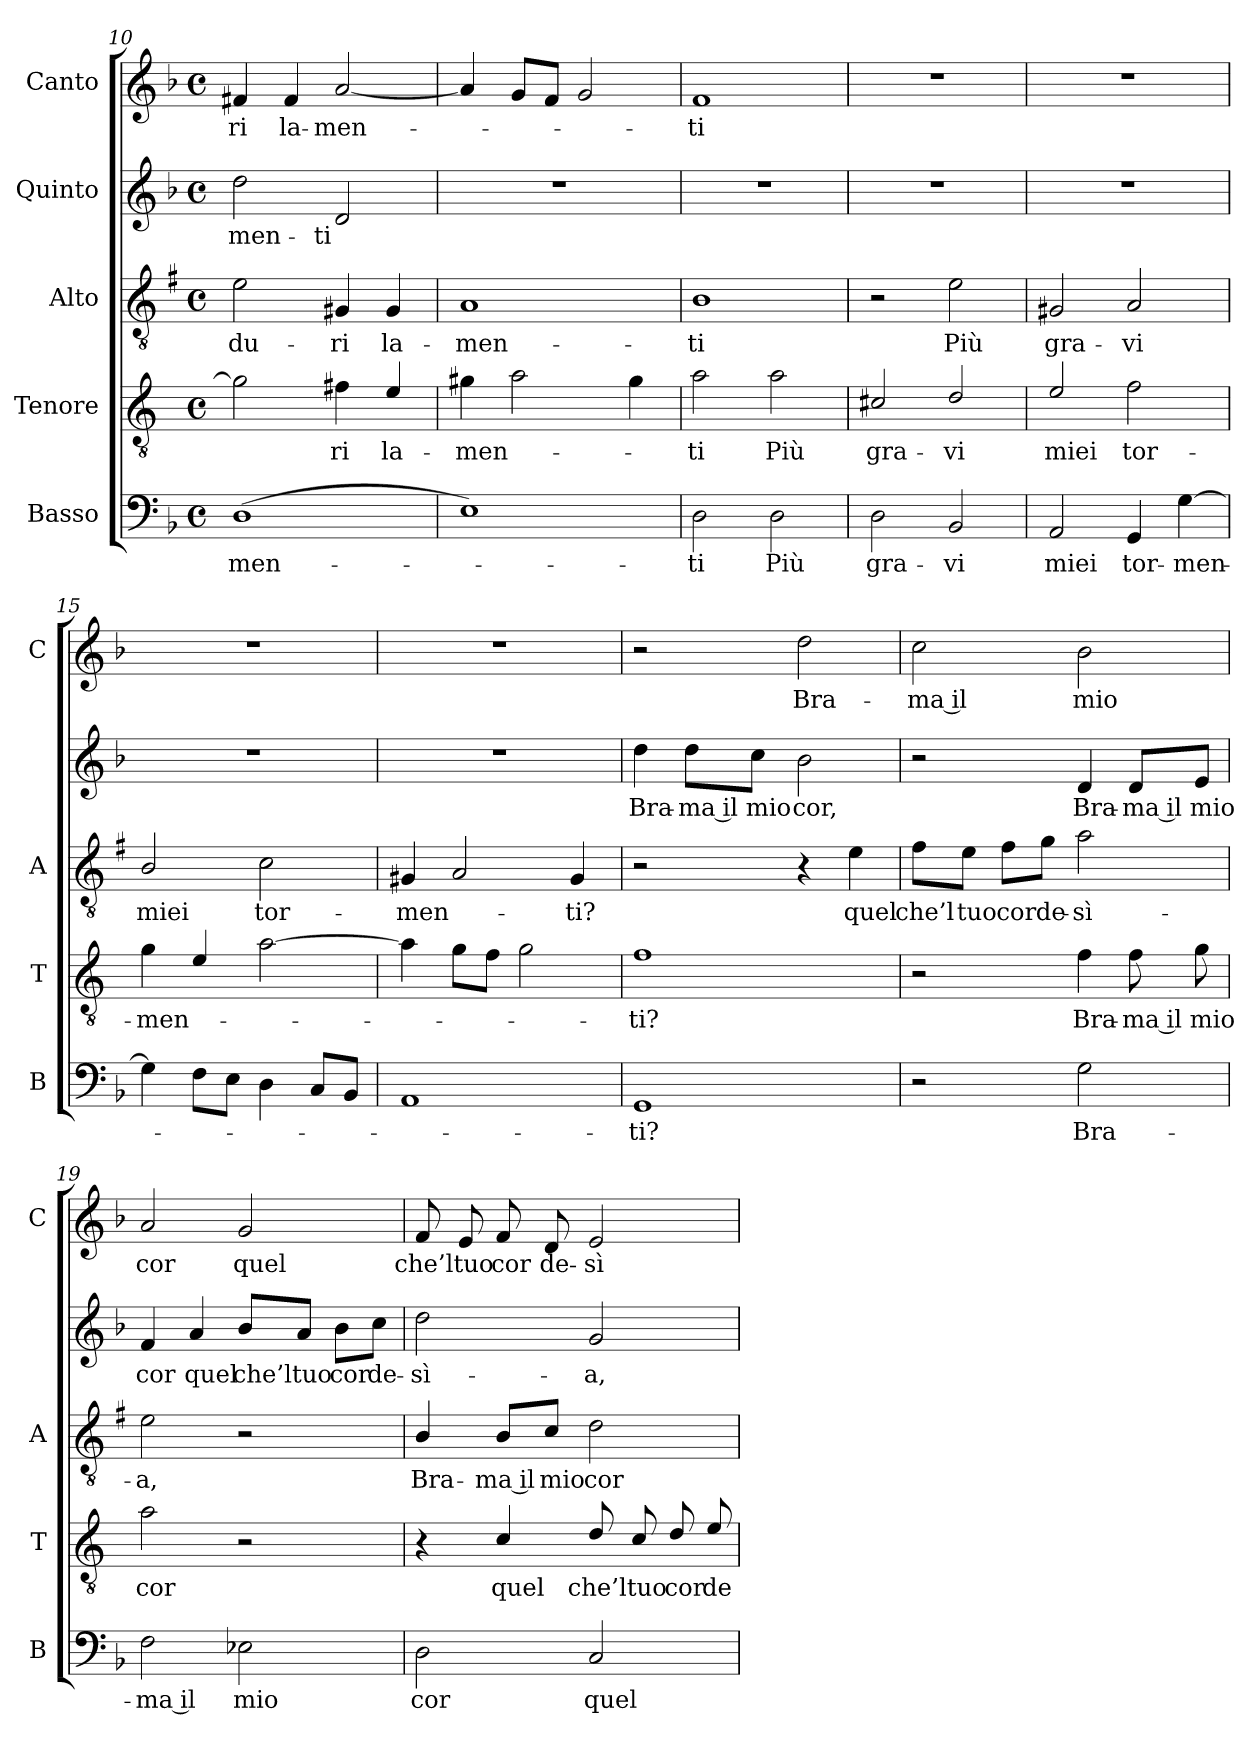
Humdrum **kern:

**kern	**text	**kern	**text	**kern	**text	**kern	**text	**kern	**text
*part5	*part5	*part4	*part4	*part3	*part3	*part2	*part2	*part1	*part1
*staff5	*staff5	*staff4	*staff4	*staff3	*staff3	*staff2	*staff2	*staff1	*staff1
*I"Basso	*	*I"Tenore	*	*I"Alto	*	*I"Quinto	*	*I"Canto	*
*I'B	*	*I'T	*	*I'A	*	*	*	*I'C	*
*clefF4	*	*clefGv2	*	*clefGv2	*	*clefG2	*	*clefG2	*
*	*	*ITrd4c7	*	*ITrd1c2	*	*	*	*	*
*k[b-]	*	*k[b-]	*	*k[b-]	*	*k[b-]	*	*k[b-]	*
*F:	*	*F:	*	*F:	*	*F:	*	*F:	*
*M4/4	*	*M4/4	*	*M4/4	*	*M4/4	*	*M4/4	*
*met(c)	*	*met(c)	*	*met(c)	*	*met(c)	*	*met(c)	*
=10	=10	=10	=10	=10	=10	=10	=10	=10	=10
!	!LO:LY:b	!	!	!	!LO:LY:b	!	!LO:LY:b	!	!LO:LY:b
(>1D	-men-	2c\]	.	2d\	du-	2dd\	-men-	4f#X/	-ri
!	!	!	!	!	!	!	!	!	!LO:LY:b
.	.	.	.	.	.	.	.	4f#/	la-
!	!	!	!LO:LY:b	!	!LO:LY:b	!	!LO:LY:b	!	!LO:LY:b
.	.	4Bn\	-ri	4F#X/	-ri	2d/	-ti	[2a/	-men-
!	!	!	!LO:LY:b	!	!LO:LY:b	!	!	!	!
.	.	4A/	la-	4F#/	la-	.	.	.	.
=11	=11	=11	=11	=11	=11	=11	=11	=11	=11
!	!	!	!LO:LY:b	!	!LO:LY:b	!	!	!	!
1E)	.	4c#X\	-men-	1G	-men-	1r	.	4a/]	.
.	.	2d\	.	.	.	.	.	8g/L	.
.	.	.	.	.	.	.	.	8f/J	.
.	.	.	.	.	.	.	.	2g/	.
.	.	4c#\	.	.	.	.	.	.	.
=12	=12	=12	=12	=12	=12	=12	=12	=12	=12
!	!LO:LY:b	!	!LO:LY:b	!	!LO:LY:b	!	!	!	!LO:LY:b
2D\	-ti	2d\	-ti	1A	-ti	1r	.	1f	-ti
!	!LO:LY:b	!	!LO:LY:b	!	!	!	!	!	!
2D\	Più	2d\	Più	.	.	.	.	.	.
!!LO:PB:g=z
=13	=13	=13	=13	=13	=13	=13	=13	=13	=13
!	!LO:LY:b	!	!LO:LY:b	!	!	!	!	!	!
2D\	gra-	2F#X/	gra-	2r	.	1r	.	1r	.
!	!LO:LY:b	!	!LO:LY:b	!	!LO:LY:b	!	!	!	!
2BB-/	-vi	2G/	-vi	2d\	Più	.	.	.	.
=14	=14	=14	=14	=14	=14	=14	=14	=14	=14
!	!LO:LY:b	!	!LO:LY:b	!	!LO:LY:b	!	!	!	!
2AA/	miei	2A/	miei	2F#X/	gra-	1r	.	1r	.
!	!LO:LY:b	!	!LO:LY:b	!	!LO:LY:b	!	!	!	!
4GG/	tor-	2B-\	tor-	2G/	-vi	.	.	.	.
!	!LO:LY:b	!	!	!	!	!	!	!	!
[4G\	-men-	.	.	.	.	.	.	.	.
=15	=15	=15	=15	=15	=15	=15	=15	=15	=15
!	!	!	!LO:LY:b	!	!LO:LY:b	!	!	!	!
4G\]	.	4c\	-men-	2A/	miei	1r	.	1r	.
8F\L	.	4A/	.	.	.	.	.	.	.
8E\J	.	.	.	.	.	.	.	.	.
!	!	!	!	!	!LO:LY:b	!	!	!	!
4D\	.	[2d\	.	2B-\	tor-	.	.	.	.
8C/L	.	.	.	.	.	.	.	.	.
8BB-/J	.	.	.	.	.	.	.	.	.
=16	=16	=16	=16	=16	=16	=16	=16	=16	=16
!	!	!	!	!	!LO:LY:b	!	!	!	!
1AA	.	4d\]	.	4F#X/	-men-	1r	.	1r	.
.	.	8c\L	.	2G/	.	.	.	.	.
.	.	8B-\J	.	.	.	.	.	.	.
.	.	2c\	.	.	.	.	.	.	.
!	!	!	!	!	!LO:LY:b	!	!	!	!
.	.	.	.	4F#/	-ti?	.	.	.	.
=17	=17	=17	=17	=17	=17	=17	=17	=17	=17
!	!LO:LY:b	!	!LO:LY:b	!	!	!	!LO:LY:b	!	!
1GG	-ti?	1B-	-ti?	2r	.	4dd\	Bra-	2r	.
!	!	!	!	!	!	!	!LO:LY:b	!	!
.	.	.	.	.	.	8dd\L	-ma il	.	.
!	!	!	!	!	!	!	!LO:LY:b	!	!
.	.	.	.	.	.	8cc\J	mio	.	.
!	!	!	!	!	!	!	!LO:LY:b	!	!LO:LY:b
.	.	.	.	4r	.	2b-\	cor,	2dd\	Bra-
!	!	!	!	!	!LO:LY:b	!	!	!	!
.	.	.	.	4d\	quel	.	.	.	.
=18	=18	=18	=18	=18	=18	=18	=18	=18	=18
!	!	!	!	!	!LO:LY:b	!	!	!	!LO:LY:b
2r	.	2r	.	8e\L	che’l	2r	.	2cc\	-ma il
!	!	!	!	!	!LO:LY:b	!	!	!	!
.	.	.	.	8d\J	tuo	.	.	.	.
!	!	!	!	!	!LO:LY:b	!	!	!	!
.	.	.	.	8e\L	cor	.	.	.	.
!	!	!	!	!	!LO:LY:b	!	!	!	!
.	.	.	.	8f\J	de-	.	.	.	.
!	!LO:LY:b	!	!LO:LY:b	!	!LO:LY:b	!	!LO:LY:b	!	!LO:LY:b
2G\	Bra-	4B-\	Bra-	2g\	-sì-	4d/	Bra-	2b-\	mio
!	!	!	!LO:LY:b	!	!	!	!LO:LY:b	!	!
.	.	8B-\	-ma il	.	.	8d/L	-ma il	.	.
!	!	!	!LO:LY:b	!	!	!	!LO:LY:b	!	!
.	.	8c\	mio	.	.	8e/J	mio	.	.
!!LO:LB:g=z
=19	=19	=19	=19	=19	=19	=19	=19	=19	=19
!	!LO:LY:b	!	!LO:LY:b	!	!LO:LY:b	!	!LO:LY:b	!	!LO:LY:b
2F\	-ma il	2d\	cor	2d\	-a,	4f/	cor	2a/	cor
!	!	!	!	!	!	!	!LO:LY:b	!	!
.	.	.	.	.	.	4a/	quel	.	.
!	!LO:LY:b	!	!	!	!	!	!LO:LY:b	!	!LO:LY:b
2E-X\	mio	2r	.	2r	.	8b-/L	che’l	2g/	quel
!	!	!	!	!	!	!	!LO:LY:b	!	!
.	.	.	.	.	.	8a/J	tuo	.	.
!	!	!	!	!	!	!	!LO:LY:b	!	!
.	.	.	.	.	.	8b-\L	cor	.	.
!	!	!	!	!	!	!	!LO:LY:b	!	!
.	.	.	.	.	.	8cc\J	de-	.	.
=20	=20	=20	=20	=20	=20	=20	=20	=20	=20
!	!LO:LY:b	!	!	!	!LO:LY:b	!	!LO:LY:b	!	!LO:LY:b
2D\	cor	4r	.	4A/	Bra-	2dd\	-sì-	8f/	che’l
!	!	!	!	!	!	!	!	!	!LO:LY:b
.	.	.	.	.	.	.	.	8e/	tuo
!	!	!	!LO:LY:b	!	!LO:LY:b	!	!	!	!LO:LY:b
.	.	4F/	quel	8A/L	-ma il	.	.	8f/	cor
!	!	!	!	!	!LO:LY:b	!	!	!	!LO:LY:b
.	.	.	.	8B-/J	mio	.	.	8d/	de-
!	!LO:LY:b	!	!LO:LY:b	!	!LO:LY:b	!	!LO:LY:b	!	!LO:LY:b
2C/	quel	8G/	che’l	2c\	cor	2g/	-a,	2e/	-sì-
!	!	!	!LO:LY:b	!	!	!	!	!	!
.	.	8F/	tuo	.	.	.	.	.	.
!	!	!	!LO:LY:b	!	!	!	!	!	!
.	.	8G/	cor	.	.	.	.	.	.
!	!	!	!LO:LY:b	!	!	!	!	!	!
.	.	8A/	de-	.	.	.	.	.	.
=	=	=	=	=	=	=	=	=	=
*-	*-	*-	*-	*-	*-	*-	*-	*-	*-
